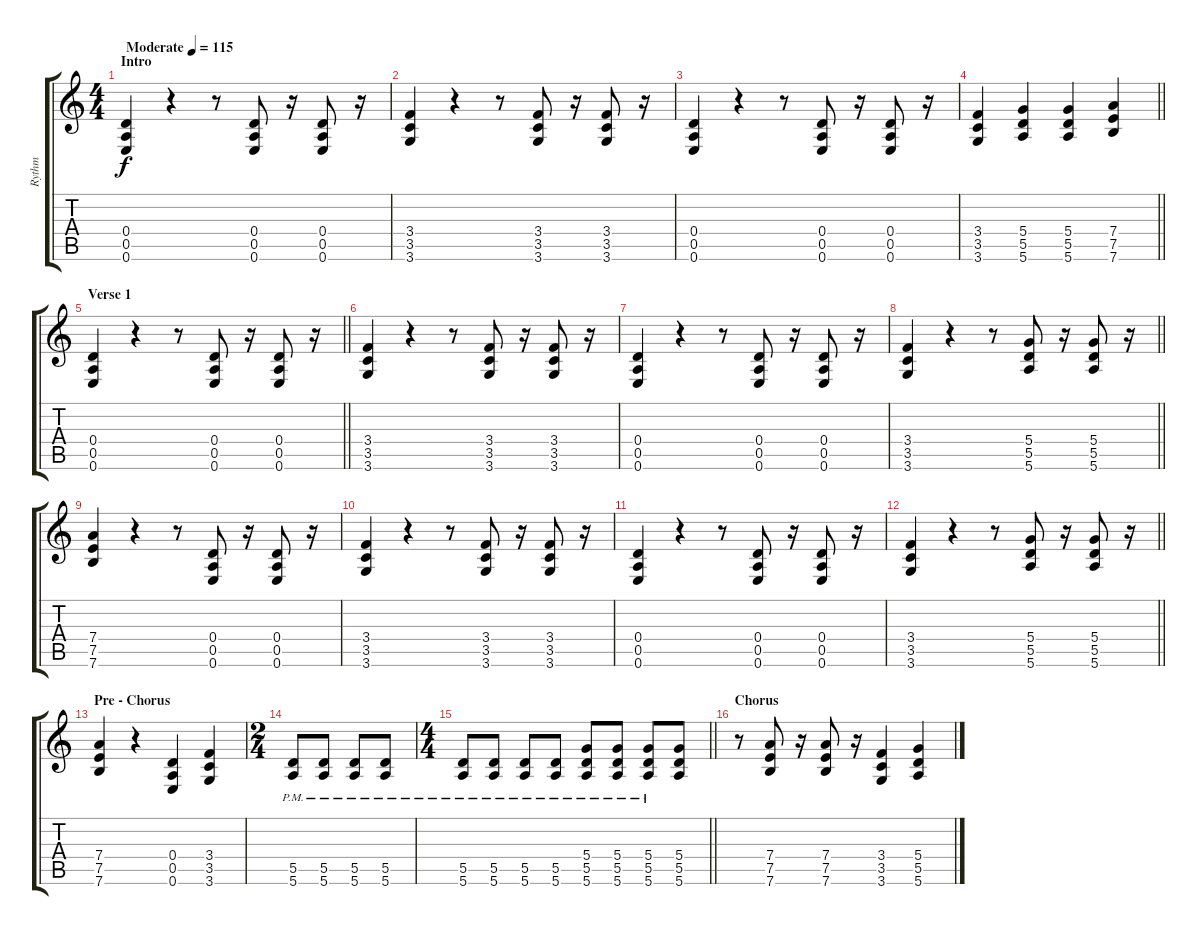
\track ("Rythm" "Rythm") {instrument distortionguitar}
\staff {score tabs}
\tuning (E4 B3 G3 D3 A2 E2) {hide}
\ts (4 4)
\section ("" "Intro")
\tempo (115 "Moderate")
\clef g2
\ks c
(0.4 0.5 0.6).4{dy f instrument distortionguitar} r.4 r.8 (0.4 0.5 0.6).8 r.16 (0.4 0.5 0.6).8 r.16 |
(3.4 3.5 3.6).4 r.4 r.8 (3.4 3.5 3.6).8 r.16 (3.4 3.5 3.6).8 r.16 |
(0.4 0.5 0.6).4 r.4 r.8 (0.4 0.5 0.6).8 r.16 (0.4 0.5 0.6).8 r.16 |
\barLineRight lightlight
(3.4 3.5 3.6).4 (5.4 5.5 5.6).4 (5.4 5.5 5.6).4 (7.4 7.5 7.6).4 |
\section ("" "Verse 1")
\barLineRight lightlight
(0.4 0.5 0.6).4 r.4 r.8 (0.4 0.5 0.6).8 r.16 (0.4 0.5 0.6).8 r.16 |
(3.4 3.5 3.6).4 r.4 r.8 (3.4 3.5 3.6).8 r.16 (3.4 3.5 3.6).8 r.16 |
(0.4 0.5 0.6).4 r.4 r.8 (0.4 0.5 0.6).8 r.16 (0.4 0.5 0.6).8 r.16 |
\barLineRight lightlight
(3.4 3.5 3.6).4 r.4 r.8 (5.4 5.5 5.6).8 r.16 (5.4 5.5 5.6).8 r.16 |
(7.4 7.5 7.6).4 r.4 r.8 (0.4 0.5 0.6).8 r.16 (0.4 0.5 0.6).8 r.16 |
(3.4 3.5 3.6).4 r.4 r.8 (3.4 3.5 3.6).8 r.16 (3.4 3.5 3.6).8 r.16 |
(0.4 0.5 0.6).4 r.4 r.8 (0.4 0.5 0.6).8 r.16 (0.4 0.5 0.6).8 r.16 |
\barLineRight lightlight
(3.4 3.5 3.6).4 r.4 r.8 (5.4 5.5 5.6).8 r.16 (5.4 5.5 5.6).8 r.16 |
\section ("" "Pre - Chorus")
(7.4 7.5 7.6).4 r.4 (0.4 0.5 0.6).4 (3.4 3.5 3.6).4 |
\ts (2 4)
(5.5{pm} 5.6{pm}).8 (5.5{pm} 5.6{pm}).8 (5.5{pm} 5.6{pm}).8 (5.5{pm} 5.6{pm}).8 |
\ts (4 4)
\barLineRight lightlight
(5.5{pm} 5.6{pm}).8 (5.5{pm} 5.6{pm}).8 (5.5{pm} 5.6{pm}).8 (5.5{pm} 5.6{pm}).8 (5.4{pm} 5.5{pm} 5.6{pm}).8 (5.4{pm} 5.5{pm} 5.6{pm}).8 (5.4{pm} 5.5{pm} 5.6{pm}).8 (5.4 5.5 5.6).8 |
\section ("" "Chorus")
r.8 (7.4 7.5 7.6).8 r.16 (7.4 7.5 7.6).8 r.16 (3.4 3.5 3.6).4 (5.4 5.5 5.6).4
